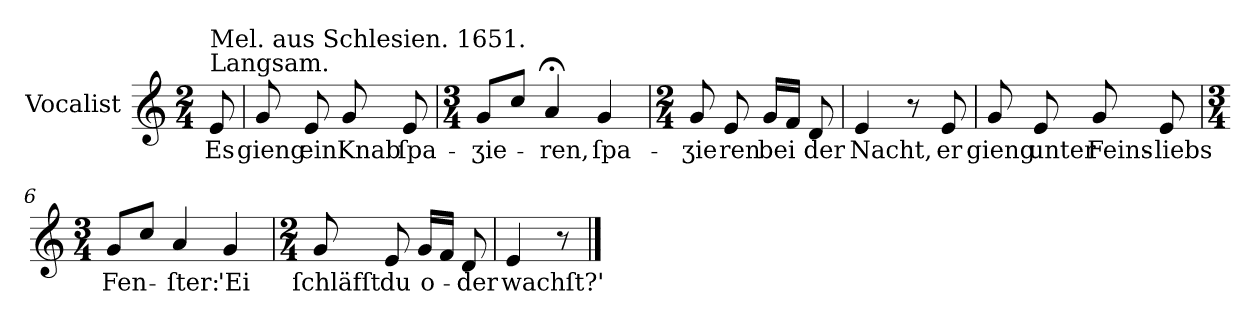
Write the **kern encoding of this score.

**kern	**text
*part1	*part1
*staff1	*staff1
*I"Vocalist	*
*k[]	*
*C:	*
*M2/4	*
=	=
!LO:TX:a:t=Langsam.	!
!LO:TX:a:t=Mel. aus Schlesien. 1651.	!
8e	Es
=1	=1
8g	gieng
8e	ein
8g	Knab
8e	ſpa-
=2	=2
*M3/4	*
8gL	-ʒie-
8ccJ	.
4a;<	-ren,
4g	ſpa-
=3	=3
*M2/4	*
8g	-ʒie
8e	ren
16gLL	bei
16fJJ	.
8d	der
=4	=4
4e	Nacht,
8r	.
8e	er
=5	=5
8g	gieng
8e	unter
8g	Feins-
8e	-liebs
=6	=6
*M3/4	*
8gL	Fen-
8ccJ	.
4a	-ſter:
4g	'Ei
=7	=7
*M2/4	*
8g	ſchläfſt
8e	du
16gLL	o-
16fJJ	.
8d	-der
=8	=8
4e	wachſt?'
8r	.
==	==
*-	*-
